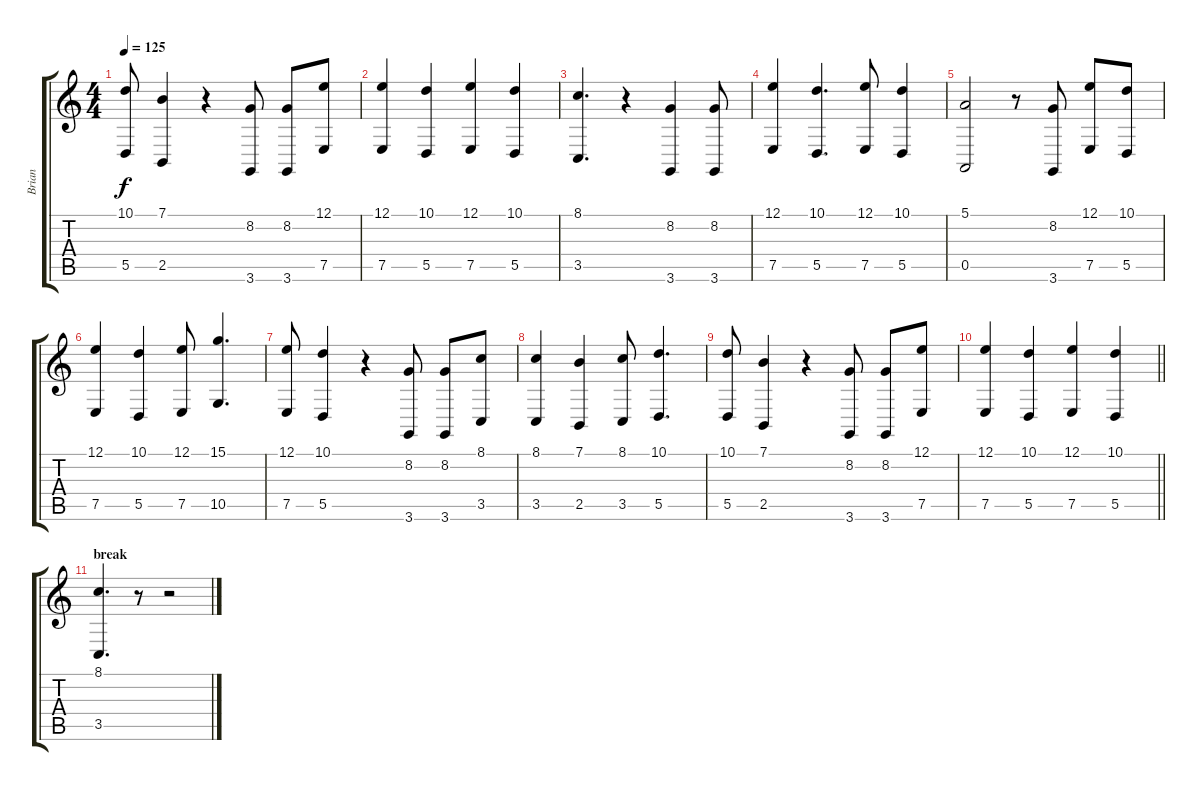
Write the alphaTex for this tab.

\track ("Brian" "Brian") {instrument oboe}
\staff {score tabs}
\tuning (E4 B3 G3 D3 A2 E2) {hide}
\ts (4 4)
\tempo 125
\clef g2
\ks c
(10.1 5.5).8{dy f} (7.1 2.5).4 r.4 (8.2 3.6).8 (8.2 3.6).8 (12.1 7.5).8 |
(12.1 7.5).4 (10.1 5.5).4 (12.1 7.5).4 (10.1 5.5).4 |
(8.1 3.5).4{d} r.4 (8.2 3.6).4 (8.2 3.6).8 |
(12.1 7.5).4 (10.1 5.5).4{d} (12.1 7.5).8 (10.1 5.5).4 |
(5.1 0.5).2 r.8 (8.2 3.6).8 (12.1 7.5).8 (10.1 5.5).8 |
(12.1 7.5).4 (10.1 5.5).4 (12.1 7.5).8 (15.1 10.5).4{d} |
(12.1 7.5).8 (10.1 5.5).4 r.4 (8.2 3.6).8 (8.2 3.6).8 (8.1 3.5).8 |
(8.1 3.5).4 (7.1 2.5).4 (8.1 3.5).8 (10.1 5.5).4{d} |
(10.1 5.5).8 (7.1 2.5).4 r.4 (8.2 3.6).8 (8.2 3.6).8 (12.1 7.5).8 |
\barLineRight lightlight
(12.1 7.5).4 (10.1 5.5).4 (12.1 7.5).4 (10.1 5.5).4 |
\section ("" "break")
(8.1 3.5).4{d} r.8 r.2
